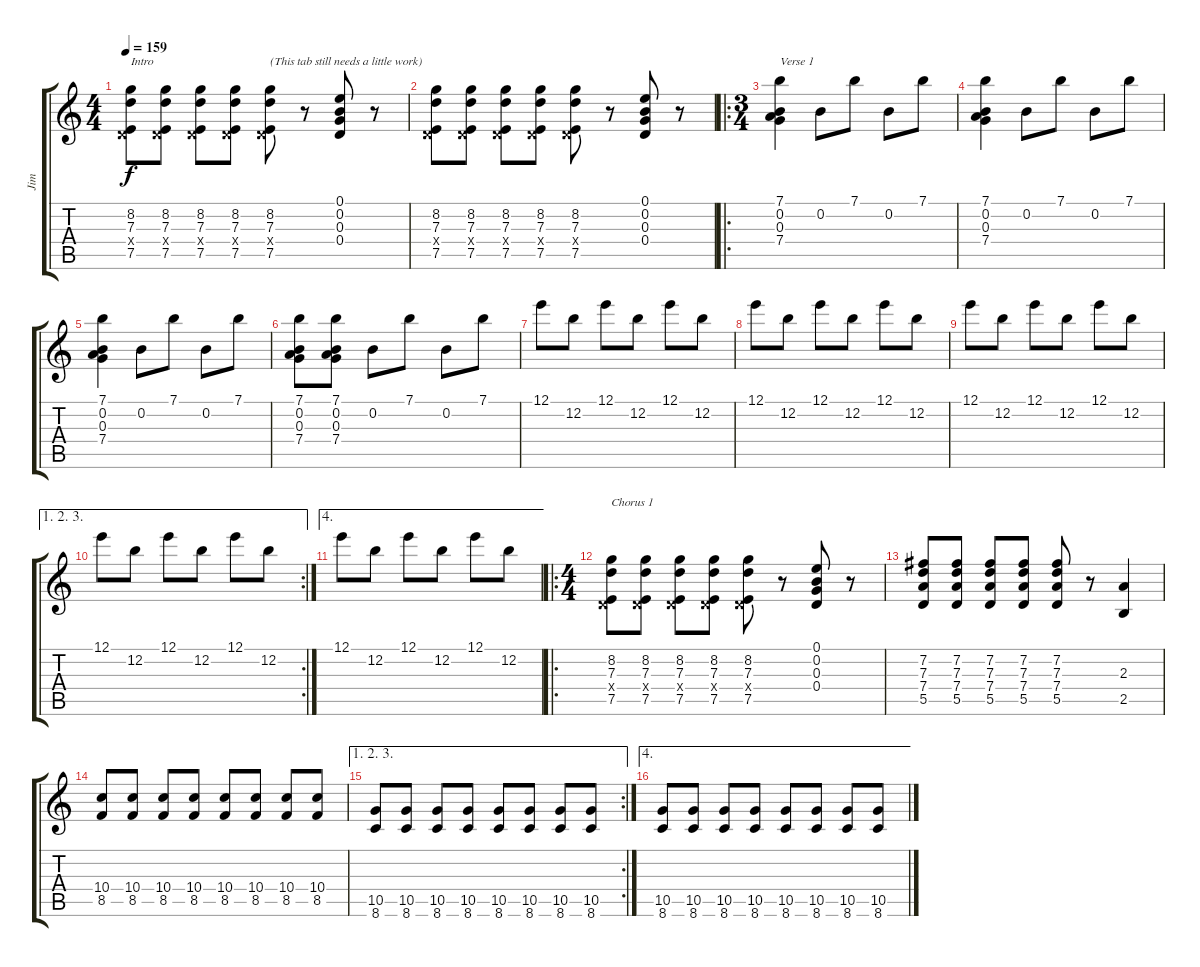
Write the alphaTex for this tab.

\track ("Jim" "Jim") {instrument distortionguitar}
\staff {score tabs}
\tuning (E4 B3 G3 D3 A2 E2) {hide}
\ts (4 4)
\tempo 159
\clef g2
\ks c
(8.2 7.3 0.4{x} 7.5).8{txt "Intro" dy f instrument distortionguitar} (8.2 7.3 0.4{x} 7.5).8 (8.2 7.3 0.4{x} 7.5).8 (8.2 7.3 0.4{x} 7.5).8 (8.2 7.3 0.4{x} 7.5).8{txt "(This tab still needs a little work)"} r.8 (0.1 0.2 0.3 0.4).8 r.8 |
(8.2 7.3 0.4{x} 7.5).8 (8.2 7.3 0.4{x} 7.5).8 (8.2 7.3 0.4{x} 7.5).8 (8.2 7.3 0.4{x} 7.5).8 (8.2 7.3 0.4{x} 7.5).8 r.8 (0.1 0.2 0.3 0.4).8 r.8 |
\ro
\ts (3 4)
(7.1 0.2 0.3 7.4).4{txt "Verse 1"} 0.2.8 7.1.8 0.2.8 7.1.8 |
(7.1 0.2 0.3 7.4).4 0.2.8 7.1.8 0.2.8 7.1.8 |
(7.1 0.2 0.3 7.4).4 0.2.8 7.1.8 0.2.8 7.1.8 |
(7.1 0.2 0.3 7.4).8 (7.1 0.2 0.3 7.4).8 0.2.8 7.1.8 0.2.8 7.1.8 |
12.1.8 12.2.8 12.1.8 12.2.8 12.1.8 12.2.8 |
12.1.8 12.2.8 12.1.8 12.2.8 12.1.8 12.2.8 |
12.1.8 12.2.8 12.1.8 12.2.8 12.1.8 12.2.8 |
\ae (1 2 3)
\rc 2
12.1.8 12.2.8 12.1.8 12.2.8 12.1.8 12.2.8 |
\ae 4
12.1.8 12.2.8 12.1.8 12.2.8 12.1.8 12.2.8 |
\ro
\ts (4 4)
(8.2 7.3 0.4{x} 7.5).8{txt "Chorus 1"} (8.2 7.3 0.4{x} 7.5).8 (8.2 7.3 0.4{x} 7.5).8 (8.2 7.3 0.4{x} 7.5).8 (8.2 7.3 0.4{x} 7.5).8 r.8 (0.1 0.2 0.3 0.4).8 r.8 |
(7.2 7.3 7.4 5.5).8 (7.2 7.3 7.4 5.5).8 (7.2 7.3 7.4 5.5).8 (7.2 7.3 7.4 5.5).8 (7.2 7.3 7.4 5.5).8 r.8 (2.3 2.5).4 |
(10.4 8.5).8 (10.4 8.5).8 (10.4 8.5).8 (10.4 8.5).8 (10.4 8.5).8 (10.4 8.5).8 (10.4 8.5).8 (10.4 8.5).8 |
\ae (1 2 3)
\rc 2
(10.5 8.6).8 (10.5 8.6).8 (10.5 8.6).8 (10.5 8.6).8 (10.5 8.6).8 (10.5 8.6).8 (10.5 8.6).8 (10.5 8.6).8 |
\ae 4
(10.5 8.6).8 (10.5 8.6).8 (10.5 8.6).8 (10.5 8.6).8 (10.5 8.6).8 (10.5 8.6).8 (10.5 8.6).8 (10.5 8.6).8
